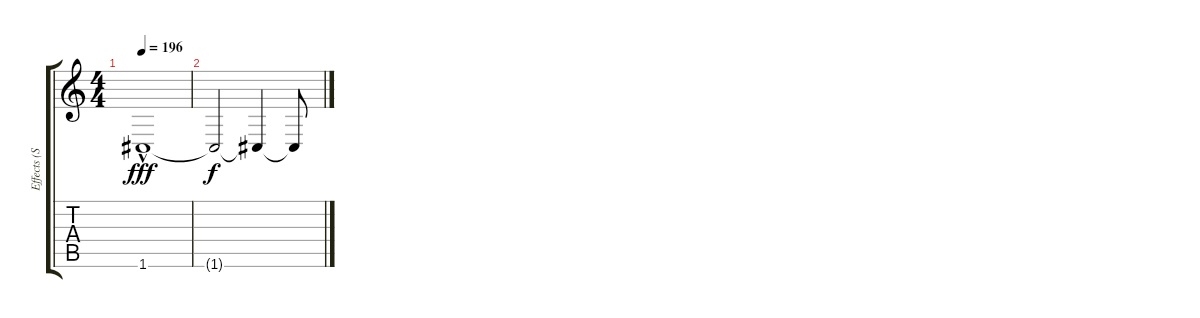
\track ("Effects (Schroeder)" "Effects (S") {instrument distortionguitar}
\staff {score tabs}
\tuning (D4 A3 F3 C3 G2 C2) {hide}
\ts (4 4)
\tempo 196
\clef g2
\ks c
1.6{hac}.1{dy fff} |
1.6{t}.2{dy f} 1.6{t}.4 1.6{t}.8
